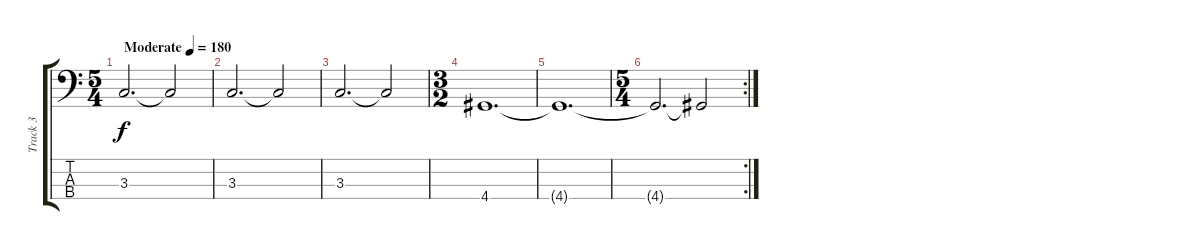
\track ("Track 3" "Track 3") {instrument electricbassfinger}
\staff {score tabs}
\tuning (G2 D2 A1 E1) {hide}
\ts (5 4)
\tempo (180 "Moderate")
\clef f4
\ks c
3.3.2{d dy f instrument electricbassfinger} 3.3{t}.2 |
3.3.2{d} 3.3{t}.2 |
3.3.2{d} 3.3{t}.2 |
\ts (3 2)
4.4.1{d} |
4.4{t}.1{d} |
\rc 2
\ts (5 4)
4.4{t}.2{d} 4.4{t}.2
